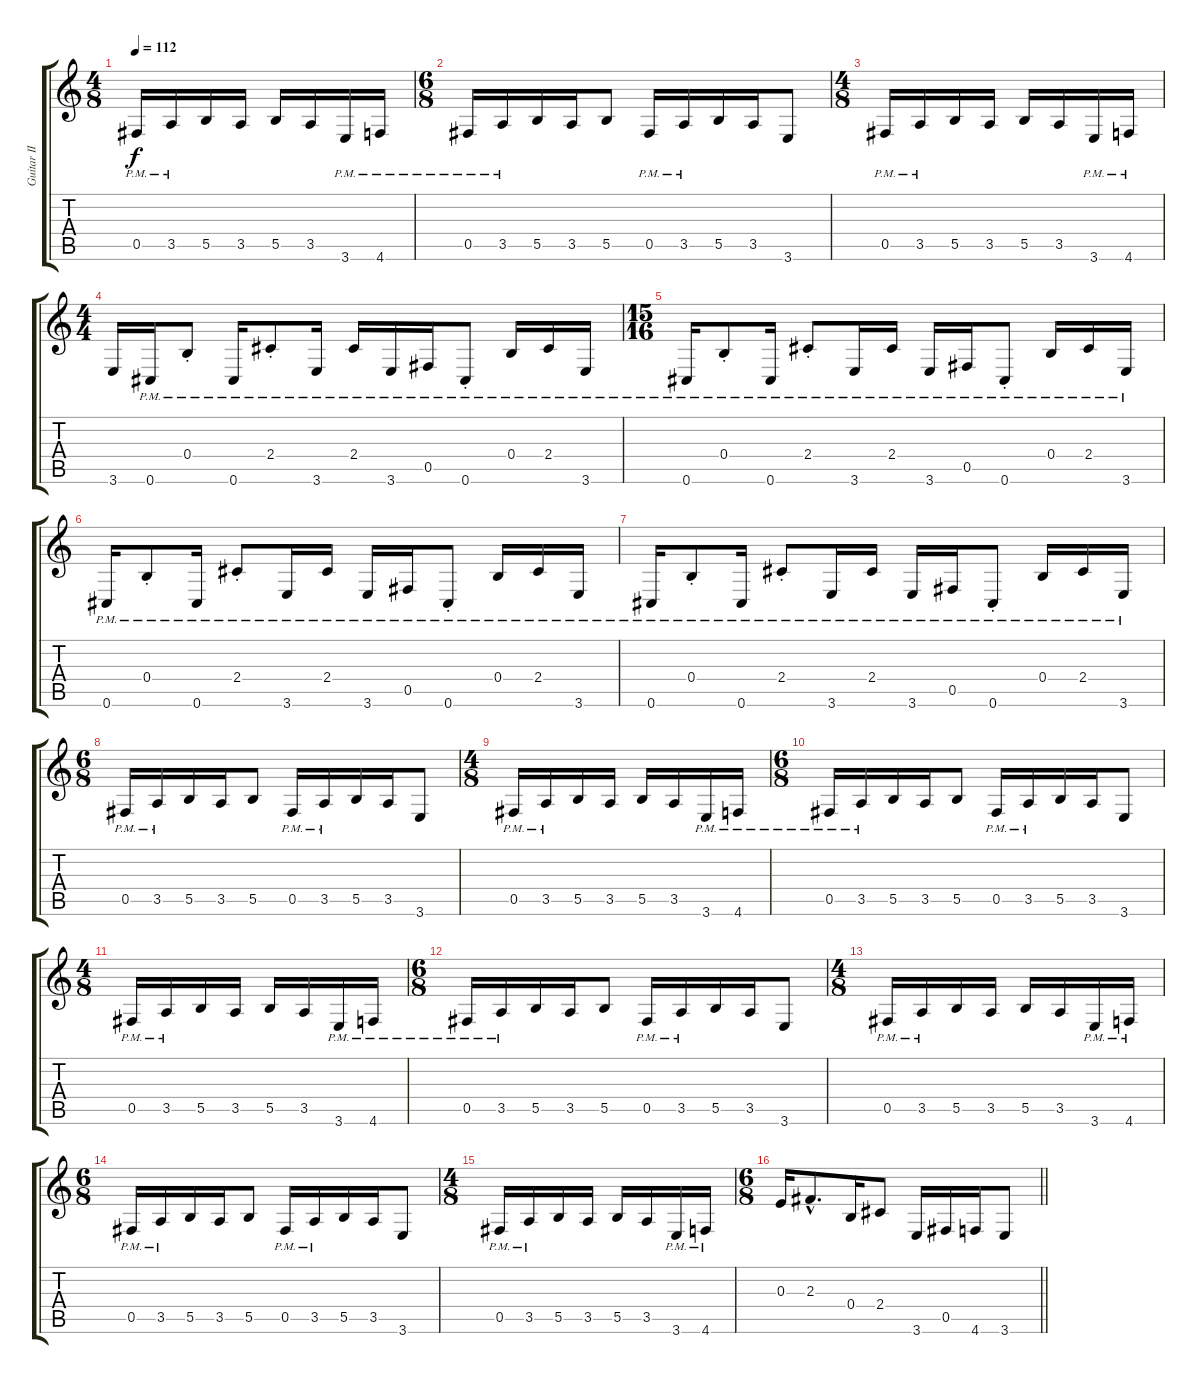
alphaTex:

\track ("Guitar II" "Guitar II") {instrument distortionguitar}
\staff {score tabs}
\tuning (Db4 Ab3 E3 B2 Gb2 Db2) {hide}
\ts (4 8)
\tempo 112
\clef g2
\ks c
0.5{pm}.16{dy f} 3.5{pm}.16 5.5.16 3.5.16 5.5.16 3.5.16 3.6{pm}.16 4.6{pm}.16 |
\ts (6 8)
0.5{pm}.16 3.5{pm}.16 5.5.16 3.5.16 5.5.8 0.5{pm}.16 3.5{pm}.16 5.5.16 3.5.16 3.6.8 |
\ts (4 8)
0.5{pm}.16 3.5{pm}.16 5.5.16 3.5.16 5.5.16 3.5.16 3.6{pm}.16 4.6{pm}.16 |
\ts (4 4)
3.6.16 0.6{pm}.16 0.4{pm st}.8 0.6{pm}.16 2.4{pm st}.8 3.6{pm}.16 2.4{pm}.16 3.6{pm}.16 0.5{pm}.16 0.6{pm st}.8 0.4{pm}.16 2.4{pm}.16 3.6{pm}.16 |
\ts (15 16)
0.6{pm}.16 0.4{pm st}.8 0.6{pm}.16 2.4{pm st}.8 3.6{pm}.16 2.4{pm}.16 3.6{pm}.16 0.5{pm}.16 0.6{pm st}.8 0.4{pm}.16 2.4{pm}.16 3.6{pm}.16 |
0.6{pm}.16 0.4{pm st}.8 0.6{pm}.16 2.4{pm st}.8 3.6{pm}.16 2.4{pm}.16 3.6{pm}.16 0.5{pm}.16 0.6{pm st}.8 0.4{pm}.16 2.4{pm}.16 3.6{pm}.16 |
0.6{pm}.16 0.4{pm st}.8 0.6{pm}.16 2.4{pm st}.8 3.6{pm}.16 2.4{pm}.16 3.6{pm}.16 0.5{pm}.16 0.6{pm st}.8 0.4{pm}.16 2.4{pm}.16 3.6{pm}.16 |
\ts (6 8)
0.5{pm}.16 3.5{pm}.16 5.5.16 3.5.16 5.5.8 0.5{pm}.16 3.5{pm}.16 5.5.16 3.5.16 3.6.8 |
\ts (4 8)
0.5{pm}.16 3.5{pm}.16 5.5.16 3.5.16 5.5.16 3.5.16 3.6{pm}.16 4.6{pm}.16 |
\ts (6 8)
0.5{pm}.16 3.5{pm}.16 5.5.16 3.5.16 5.5.8 0.5{pm}.16 3.5{pm}.16 5.5.16 3.5.16 3.6.8 |
\ts (4 8)
0.5{pm}.16 3.5{pm}.16 5.5.16 3.5.16 5.5.16 3.5.16 3.6{pm}.16 4.6{pm}.16 |
\ts (6 8)
0.5{pm}.16 3.5{pm}.16 5.5.16 3.5.16 5.5.8 0.5{pm}.16 3.5{pm}.16 5.5.16 3.5.16 3.6.8 |
\ts (4 8)
0.5{pm}.16 3.5{pm}.16 5.5.16 3.5.16 5.5.16 3.5.16 3.6{pm}.16 4.6{pm}.16 |
\ts (6 8)
0.5{pm}.16 3.5{pm}.16 5.5.16 3.5.16 5.5.8 0.5{pm}.16 3.5{pm}.16 5.5.16 3.5.16 3.6.8 |
\ts (4 8)
0.5{pm}.16 3.5{pm}.16 5.5.16 3.5.16 5.5.16 3.5.16 3.6{pm}.16 4.6{pm}.16 |
\ts (6 8)
\barLineRight lightlight
0.3.16 2.3{hac}.8{d} 0.4.16 2.4.8 3.6.16 0.5.16 4.6.16 3.6.8
